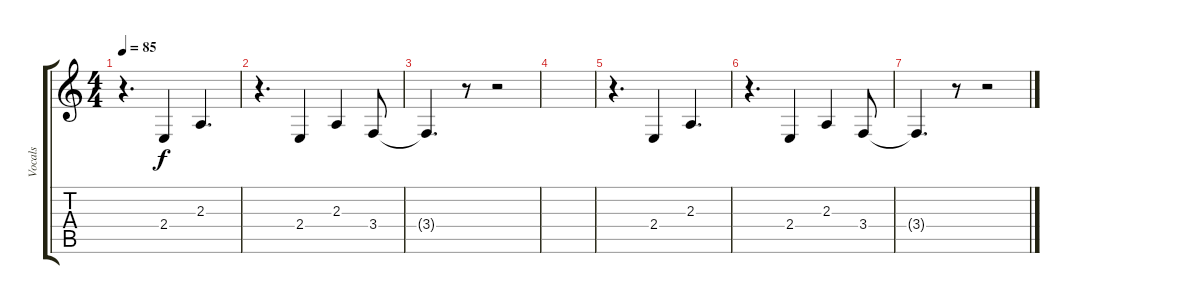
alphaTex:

\track ("Vocals" "Vocals") {instrument viola}
\staff {score tabs}
\tuning (E4 B3 G3 D3 A2 E2) {hide}
\ts (4 4)
\tempo 85
\clef g2
\ks c
r.4{d dy f} 2.4.4 2.3.4{d} |
r.4{d} 2.4.4 2.3.4 3.4.8 |
3.4{t}.4{d} r.8 r.2 |
|
r.4{d} 2.4.4 2.3.4{d} |
r.4{d} 2.4.4 2.3.4 3.4.8 |
3.4{t}.4{d} r.8 r.2
